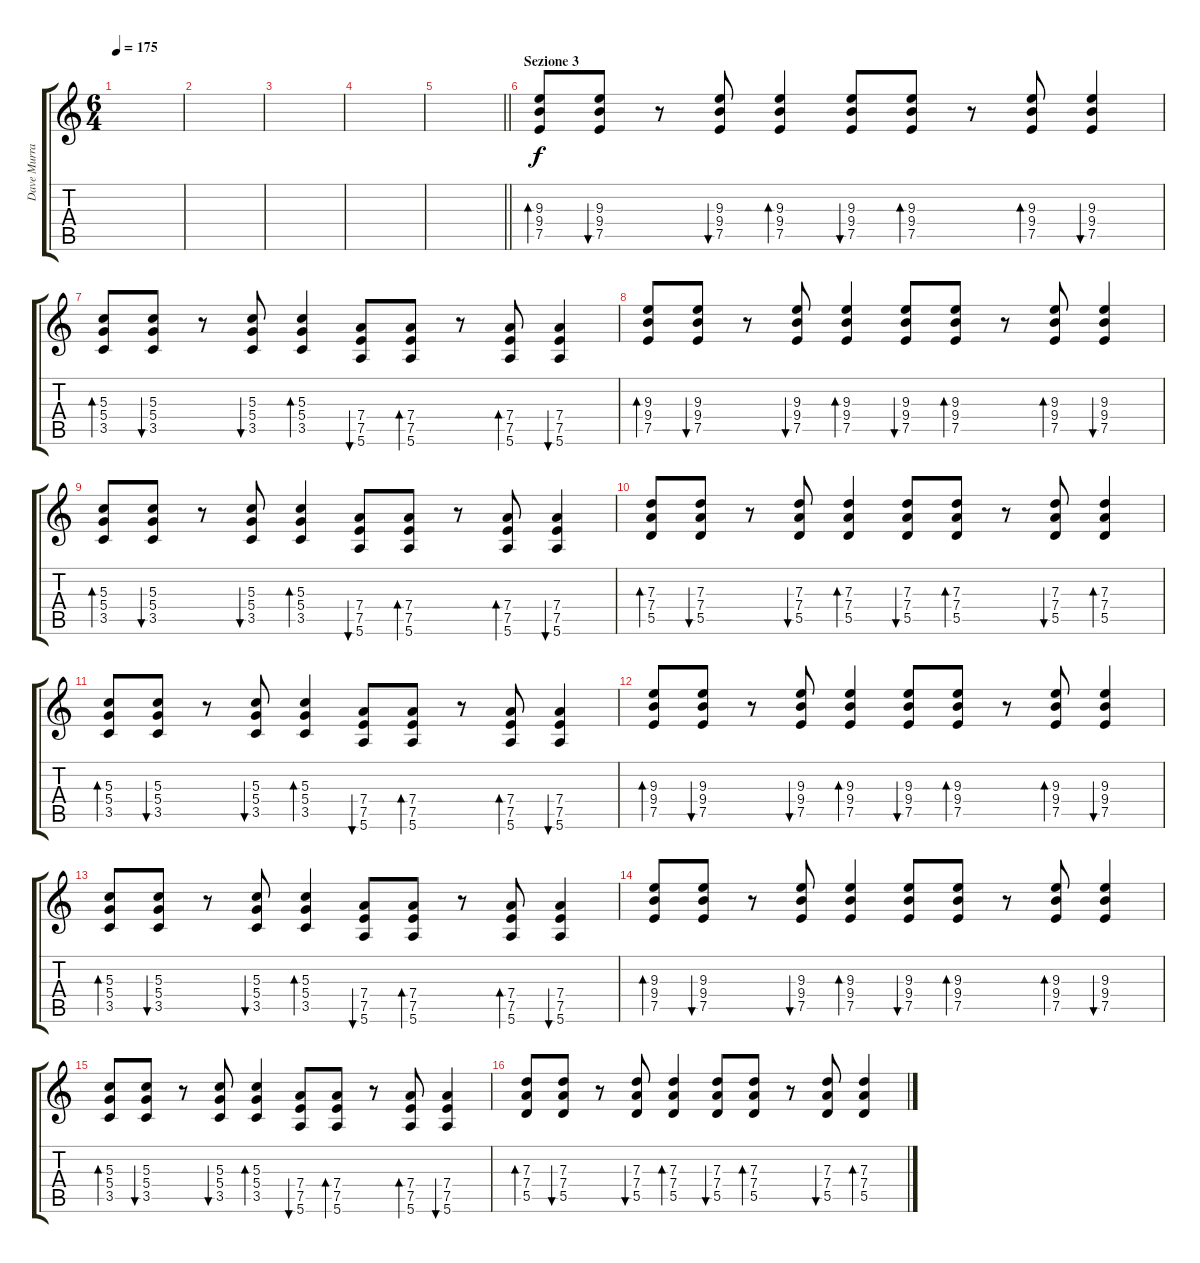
\track ("Dave Murray" "Dave Murra") {instrument distortionguitar}
\staff {score tabs}
\tuning (E4 B3 G3 D3 A2 E2) {hide}
\ts (6 4)
\tempo 175
\clef g2
\ks c
|
|
|
|
\barLineRight lightlight
|
\section ("" "Sezione 3")
(9.3 9.4 7.5).8{bd 480 volume 8 instrument electricguitarclean} (9.3 9.4 7.5).8{bu 480} r.8 (9.3 9.4 7.5).8{bu 480} (9.3 9.4 7.5).4{bd 480} (9.3 9.4 7.5).8{bu 480} (9.3 9.4 7.5).8{bd 480} r.8 (9.3 9.4 7.5).8{bd 480} (9.3 9.4 7.5).4{bu 480} |
(5.3 5.4 3.5).8{bd 480} (5.3 5.4 3.5).8{bu 480} r.8 (5.3 5.4 3.5).8{bu 480} (5.3 5.4 3.5).4{bd 480} (7.4 7.5 5.6).8{bu 480} (7.4 7.5 5.6).8{bd 480} r.8 (7.4 7.5 5.6).8{bd 480} (7.4 7.5 5.6).4{bu 480} |
(9.3 9.4 7.5).8{bd 480} (9.3 9.4 7.5).8{bu 480} r.8 (9.3 9.4 7.5).8{bu 480} (9.3 9.4 7.5).4{bd 480} (9.3 9.4 7.5).8{bu 480} (9.3 9.4 7.5).8{bd 480} r.8 (9.3 9.4 7.5).8{bd 480} (9.3 9.4 7.5).4{bu 480} |
(5.3 5.4 3.5).8{bd 480} (5.3 5.4 3.5).8{bu 480} r.8 (5.3 5.4 3.5).8{bu 480} (5.3 5.4 3.5).4{bd 480} (7.4 7.5 5.6).8{bu 480} (7.4 7.5 5.6).8{bd 480} r.8 (7.4 7.5 5.6).8{bd 480} (7.4 7.5 5.6).4{bu 480} |
(7.3 7.4 5.5).8{bd 480} (7.3 7.4 5.5).8{bu 480} r.8 (7.3 7.4 5.5).8{bu 480} (7.3 7.4 5.5).4{bd 480} (7.3 7.4 5.5).8{bu 480} (7.3 7.4 5.5).8{bd 480} r.8 (7.3 7.4 5.5).8{bu 480} (7.3 7.4 5.5).4{bd 480} |
(5.3 5.4 3.5).8{bd 480} (5.3 5.4 3.5).8{bu 480} r.8 (5.3 5.4 3.5).8{bu 480} (5.3 5.4 3.5).4{bd 480} (7.4 7.5 5.6).8{bu 480} (7.4 7.5 5.6).8{bd 480} r.8 (7.4 7.5 5.6).8{bd 480} (7.4 7.5 5.6).4{bu 480} |
(9.3 9.4 7.5).8{bd 480} (9.3 9.4 7.5).8{bu 480} r.8 (9.3 9.4 7.5).8{bu 480} (9.3 9.4 7.5).4{bd 480} (9.3 9.4 7.5).8{bu 480} (9.3 9.4 7.5).8{bd 480} r.8 (9.3 9.4 7.5).8{bd 480} (9.3 9.4 7.5).4{bu 480} |
(5.3 5.4 3.5).8{bd 480} (5.3 5.4 3.5).8{bu 480} r.8 (5.3 5.4 3.5).8{bu 480} (5.3 5.4 3.5).4{bd 480} (7.4 7.5 5.6).8{bu 480} (7.4 7.5 5.6).8{bd 480} r.8 (7.4 7.5 5.6).8{bd 480} (7.4 7.5 5.6).4{bu 480} |
(9.3 9.4 7.5).8{bd 480} (9.3 9.4 7.5).8{bu 480} r.8 (9.3 9.4 7.5).8{bu 480} (9.3 9.4 7.5).4{bd 480} (9.3 9.4 7.5).8{bu 480} (9.3 9.4 7.5).8{bd 480} r.8 (9.3 9.4 7.5).8{bd 480} (9.3 9.4 7.5).4{bu 480} |
(5.3 5.4 3.5).8{bd 480} (5.3 5.4 3.5).8{bu 480} r.8 (5.3 5.4 3.5).8{bu 480} (5.3 5.4 3.5).4{bd 480} (7.4 7.5 5.6).8{bu 480} (7.4 7.5 5.6).8{bd 480} r.8 (7.4 7.5 5.6).8{bd 480} (7.4 7.5 5.6).4{bu 480} |
(7.3 7.4 5.5).8{bd 480} (7.3 7.4 5.5).8{bu 480} r.8 (7.3 7.4 5.5).8{bu 480} (7.3 7.4 5.5).4{bd 480} (7.3 7.4 5.5).8{bu 480} (7.3 7.4 5.5).8{bd 480} r.8 (7.3 7.4 5.5).8{bu 480} (7.3 7.4 5.5).4{bd 480}
